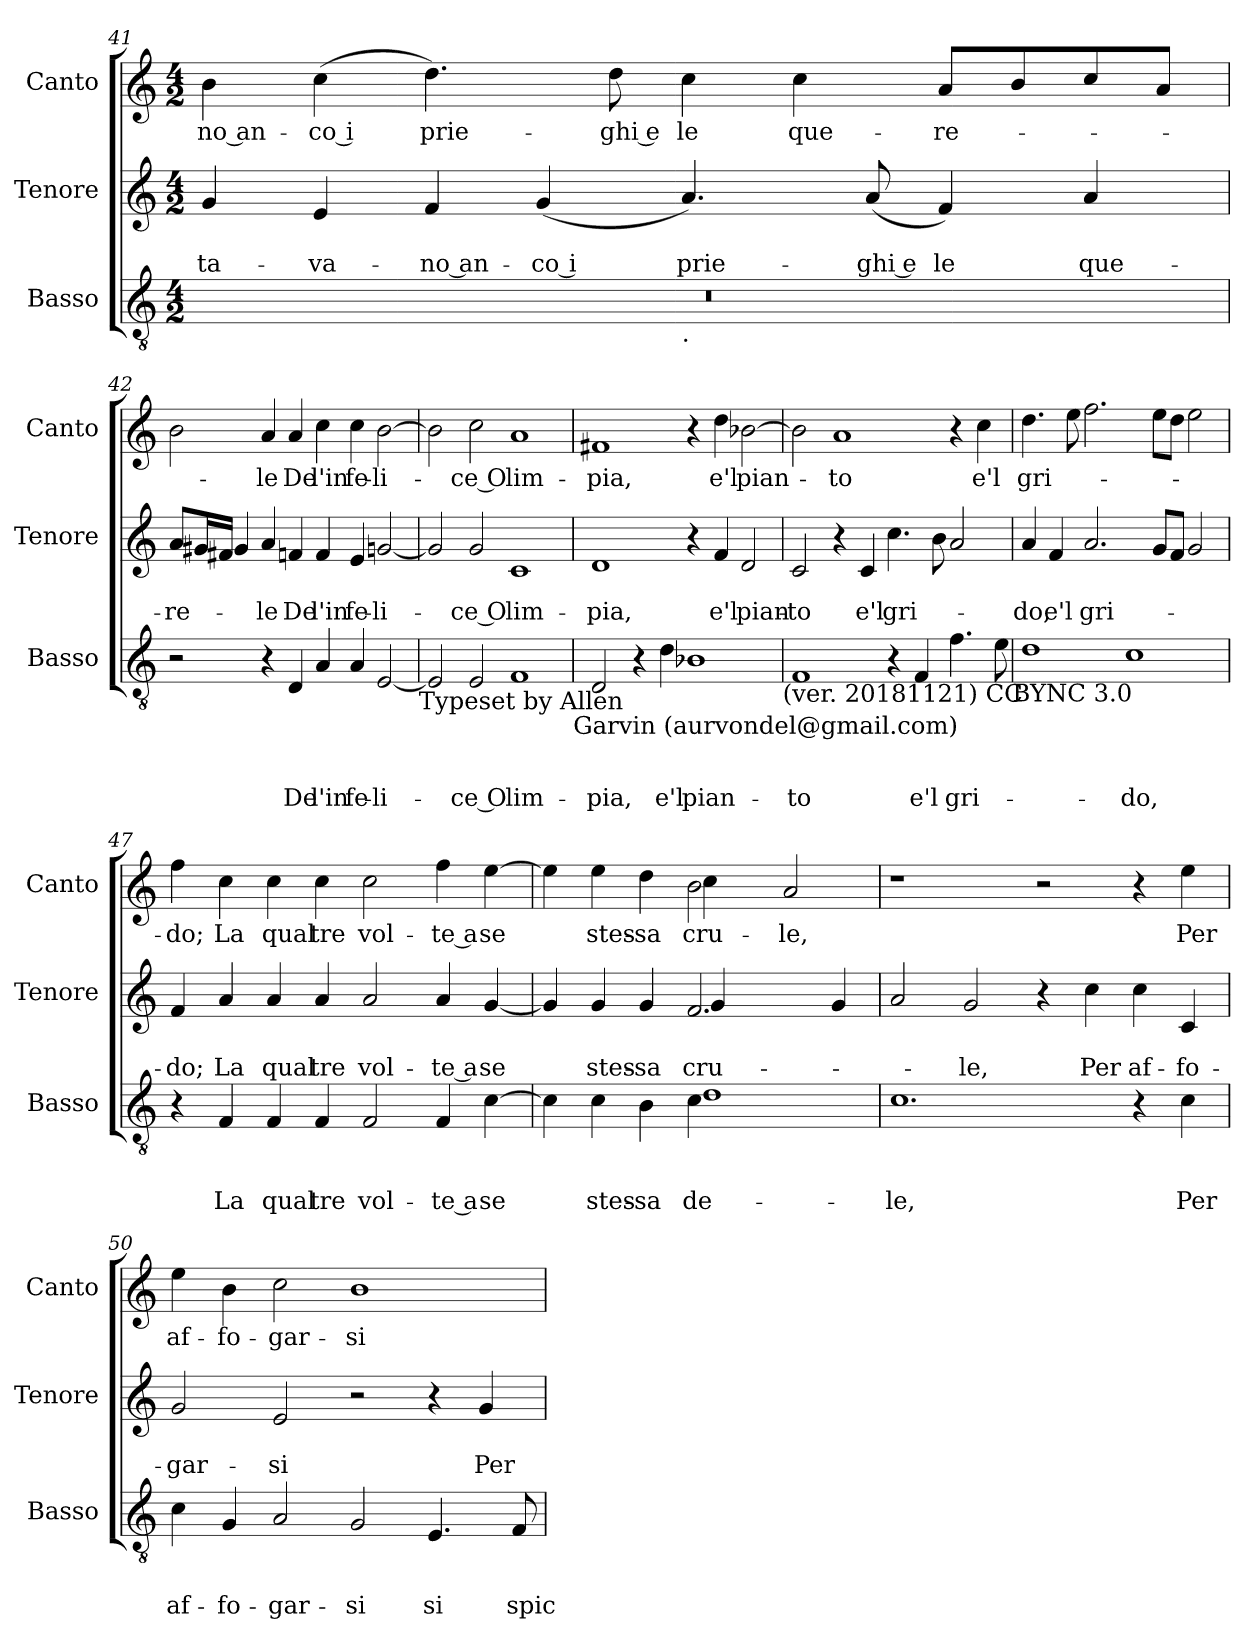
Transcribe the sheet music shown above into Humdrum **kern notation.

**kern	**text	**text	**text	**kern	**text	**text	**kern	**text
*part3	*part3	*part3	*part3	*part2	*part2	*part2	*part1	*part1
*staff3	*staff3	*staff3	*staff3	*staff2	*staff2	*staff2	*staff1	*staff1
*I"Basso	*	*	*	*I"Tenore	*	*	*I"Canto	*
*I'Basso	*	*	*	*I'Tenore	*	*	*I'Canto	*
*clefGv2	*	*	*	*clefG2	*	*	*clefG2	*
*k[]	*	*	*	*k[]	*	*	*k[]	*
*C:	*	*	*	*C:	*	*	*C:	*
*M4/2	*	*	*	*M4/2	*	*	*M4/2	*
=41	=41	=41	=41	=41	=41	=41	=41	=41
!	!	!	!	!	!	!LO:LY:b	!	!LO:LY:b:rj
*^	*	*	*	*	*	*	*	*
0r	1ryy	.	.	.	4g/	.	-ta-	4b\	-no an-
!	!	!	!	!	!	!	!LO:LY:b	!	!LO:LY:b:rj
.	.	.	.	.	4e/	.	-va-	(<4cc\	-co i
!	!	!	!	!	!	!	!LO:LY:b:rj	!	!LO:LY:b
.	.	.	.	.	4f/	.	-no an-	4.dd\)	prie-
!	!	!	!	!	!	!	!LO:LY:b:rj	!	!
.	.	.	.	.	(>4g/	.	-co i	.	.
!	!	!	!	!	!	!	!	!	!LO:LY:b:rj
.	.	.	.	.	.	.	.	8dd\	-ghi e
!	!LO:TX:b:t=.	!	!	!	!	!	!	!	!
!	!	!	!	!	!	!	!LO:LY:b	!	!LO:LY:b
.	1ryy	.	.	.	4.a/)	.	prie-	4cc\	le
!	!	!	!	!	!	!	!	!	!LO:LY:b
.	.	.	.	.	.	.	.	4cc\	que-
!	!	!	!	!	!	!	!LO:LY:b:rj	!	!
.	.	.	.	.	(<8a/	.	-ghi e	.	.
!	!	!	!	!	!	!	!LO:LY:b	!	!LO:LY:b
.	.	.	.	.	4f/)	.	le	8a/L	-re-
.	.	.	.	.	.	.	.	8b/	.
!	!	!	!	!	!	!	!LO:LY:b	!	!
.	.	.	.	.	4a/	.	que-	8cc/	.
.	.	.	.	.	.	.	.	8a/J	.
!!LO:LB:g=z
=42	=42	=42	=42	=42	=42	=42	=42	=42	=42
!	!	!	!	!	!	!	!LO:LY:b	!	!
*v	*v	*	*	*	*	*	*	*	*
2r	.	.	.	8a/L	.	-re-	2b\	.
.	.	.	.	16g#/L	.	.	.	.
.	.	.	.	16f#/JJ	.	.	.	.
.	.	.	.	4g#/	.	.	.	.
!	!	!	!	!	!	!LO:LY:b	!	!LO:LY:b
4r	.	.	.	4a/	.	-le	4a/	-le
!	!	!	!LO:LY:b	!	!	!LO:LY:b	!	!LO:LY:b
4D/	.	.	De	4fn/	.	De	4a/	De
!	!	!	!LO:LY:b	!	!	!LO:LY:b	!	!LO:LY:b
4A/	.	.	l'in-	4f/	.	l'in-	4cc\	l'in-
!	!	!	!LO:LY:b	!	!	!LO:LY:b	!	!LO:LY:b
4A/	.	.	-fe-	4e/	.	-fe-	4cc\	-fe-
!	!	!	!LO:LY:b	!	!	!LO:LY:b	!	!LO:LY:b
[<2E/	.	.	-li-	[<2gn/	.	-li-	[>2b\	-li-
!LO:TX:b:t=Typeset by Allen	!	!	!	!	!	!	!	!
=43	=43	=43	=43	=43	=43	=43	=43	=43
2E/]	.	.	.	2g/]	.	.	2b\]	.
!	!	!	!LO:LY:b:rj	!	!	!LO:LY:b:rj	!	!LO:LY:b:rj
2E/	.	.	-ce O-	2g/	.	-ce O-	2cc\	-ce O-
!	!	!	!LO:LY:b	!	!	!LO:LY:b	!	!LO:LY:b
1F	.	.	-lim-	1c	.	-lim-	1a	-lim-
!LO:TX:b:t=Garvin (aurvondel@gmail.com)	!	!	!	!	!	!	!	!
=44	=44	=44	=44	=44	=44	=44	=44	=44
!	!	!	!LO:LY:b	!	!	!LO:LY:b	!	!LO:LY:b
2D/	.	.	-pia,	1d	.	-pia,	1f#X	-pia,
4r	.	.	.	.	.	.	.	.
!	!	!	!LO:LY:b	!	!	!	!	!
4d\	.	.	e'l	.	.	.	.	.
!	!	!	!LO:LY:b	!	!	!	!	!
1B-X	.	.	pian-	4r	.	.	4r	.
!	!	!	!	!	!	!LO:LY:b	!	!LO:LY:b
.	.	.	.	4f/	.	e'l	4dd\	e'l
!	!	!	!	!	!	!LO:LY:b	!	!LO:LY:b
.	.	.	.	2d/	.	pian-	[>2b-X\	pian-
!LO:TX:b:t=(ver. 2018­11­21) CC	!	!	!	!	!	!	!	!
=45	=45	=45	=45	=45	=45	=45	=45	=45
!	!	!	!LO:LY:b	!	!	!LO:LY:b	!	!
1F	.	.	-to	2c/	.	-to	2b-\]	.
!	!	!	!	!	!	!	!	!LO:LY:b
.	.	.	.	4r	.	.	1a	-to
!	!	!	!	!	!	!LO:LY:b	!	!
.	.	.	.	4c/	.	e'l	.	.
!	!	!	!	!	!	!LO:LY:b	!	!
4r	.	.	.	4.cc\	.	gri-	.	.
!	!	!	!LO:LY:b	!	!	!	!	!
4F/	.	.	e'l	.	.	.	.	.
.	.	.	.	8b\	.	.	.	.
!	!	!	!LO:LY:b	!	!	!	!	!
4.f\	.	.	gri-	2a/	.	.	4r	.
!	!	!	!	!	!	!	!	!LO:LY:b
.	.	.	.	.	.	.	4cc\	e'l
8e\	.	.	.	.	.	.	.	.
!LO:TX:b:t=BY­NC 3.0	!	!	!	!	!	!	!	!
!!LO:PB:g=z
=46	=46	=46	=46	=46	=46	=46	=46	=46
!	!	!	!	!	!	!LO:LY:b	!	!LO:LY:b
1d	.	.	.	4a/	.	-do,	4.dd\	gri-
!	!	!	!	!	!	!LO:LY:b	!	!
.	.	.	.	4f/	.	e'l	.	.
.	.	.	.	.	.	.	8ee\	.
!	!	!	!	!	!	!LO:LY:b	!	!
.	.	.	.	2.a/	.	gri-	2.ff\	.
!	!	!	!LO:LY:b	!	!	!	!	!
1c	.	.	-do,	.	.	.	.	.
.	.	.	.	8g/L	.	.	8ee\L	.
.	.	.	.	8f/J	.	.	8dd\J	.
.	.	.	.	2g/	.	.	2ee\	.
=47	=47	=47	=47	=47	=47	=47	=47	=47
!	!	!	!	!	!	!LO:LY:b	!	!LO:LY:b
4r	.	.	.	4f/	.	-do;	4ff\	-do;
!	!	!	!LO:LY:b	!	!	!LO:LY:b	!	!LO:LY:b
4F/	.	.	La	4a/	.	La	4cc\	La
!	!	!	!LO:LY:b	!	!	!LO:LY:b	!	!LO:LY:b
4F/	.	.	qual	4a/	.	qual	4cc\	qual
!	!	!	!LO:LY:b	!	!	!LO:LY:b	!	!LO:LY:b
4F/	.	.	tre	4a/	.	tre	4cc\	tre
!	!	!	!LO:LY:b	!	!	!LO:LY:b	!	!LO:LY:b
2F/	.	.	vol-	2a/	.	vol-	2cc\	vol-
!	!	!	!LO:LY:b:rj	!	!	!LO:LY:b:rj	!	!LO:LY:b:rj
4F/	.	.	-te a	4a/	.	-te a	4ff\	-te a
!	!	!	!LO:LY:b	!	!	!LO:LY:b	!	!LO:LY:b
[>4c\	.	.	se	[<4g/	.	se	[>4ee\	se
=48	=48	=48	=48	=48	=48	=48	=48	=48
*^	*	*	*	*^	*	*	*^	*
4c\]	2.ryy	.	.	.	4g/]	2.ryy	.	.	4ee\]	2.ryy	.
!	!	!	!	!LO:LY:b	!	!	!	!LO:LY:b	!	!	!LO:LY:b
4c\	.	.	.	stes-	4g/	.	.	stes-	4ee\	.	stes-
!	!	!	!	!LO:LY:b	!	!	!	!LO:LY:b	!	!	!LO:LY:b
4B\	.	.	.	-sa	4g/	.	.	-sa	4dd\	.	-sa
!	!	!	!	!LO:LY:b	!	!	!	!	!	!	!
!	!	!	!	!LO:LY:b	!	!	!	!LO:LY:b	!	!	!
!	!	!	!	!	!	!	!	!LO:LY:b	!	!	!LO:LY:b
!	!	!	!	!	!	!	!	!	!	!	!LO:LY:b
4c\	1d	.	.	-de-	2.f/	4g/	.	-cru-	2b\	4cc\	cru-
2.ryy	.	.	.	.	.	2.ryy	.	.	.	2.ryy	.
!	!	!	!	!	!	!	!	!	!	!	!LO:LY:b
.	.	.	.	.	.	.	.	.	2a/	.	-le,
.	.	.	.	.	4g/	.	.	.	.	.	.
*v	*v	*	*	*	*	*	*	*	*v	*v	*
*	*	*	*	*v	*v	*	*	*	*
=49	=49	=49	=49	=49	=49	=49	=49	=49
!	!	!	!LO:LY:b	!	!	!	!	!
1.c	.	.	-le,	2a/	.	.	1r	.
!	!	!	!	!	!	!LO:LY:b	!	!
.	.	.	.	2g/	.	-le,	.	.
.	.	.	.	4r	.	.	2r	.
!	!	!	!	!	!	!LO:LY:b	!	!
.	.	.	.	4cc\	.	Per	.	.
!	!	!	!	!	!	!LO:LY:b	!	!
4r	.	.	.	4cc\	.	af-	4r	.
!	!	!	!LO:LY:b	!	!	!LO:LY:b	!	!LO:LY:b
4c\	.	.	Per	4c/	.	-fo-	4ee\	-Per
=50	=50	=50	=50	=50	=50	=50	=50	=50
!	!	!	!LO:LY:b	!	!	!LO:LY:b	!	!LO:LY:b
4c\	.	.	af-	2g/	.	-gar-	4ee\	af-
!	!	!	!LO:LY:b	!	!	!	!	!LO:LY:b
4G/	.	.	-fo-	.	.	.	4b\	-fo-
!	!	!	!LO:LY:b	!	!	!LO:LY:b	!	!LO:LY:b
2A/	.	.	-gar-	2e/	.	-si	2cc\	-gar-
!	!	!	!LO:LY:b	!	!	!	!	!LO:LY:b
2G/	.	.	-si	2r	.	.	1b	-si
!	!	!	!LO:LY:b	!	!	!	!	!
4.E/	.	.	si	4r	.	.	.	.
!	!	!	!	!	!	!LO:LY:b	!	!
.	.	.	.	4g/	.	Per	.	.
!	!	!	!LO:LY:b	!	!	!	!	!
8F/	.	.	spic-	.	.	.	.	.
=	=	=	=	=	=	=	=	=
*-	*-	*-	*-	*-	*-	*-	*-	*-
